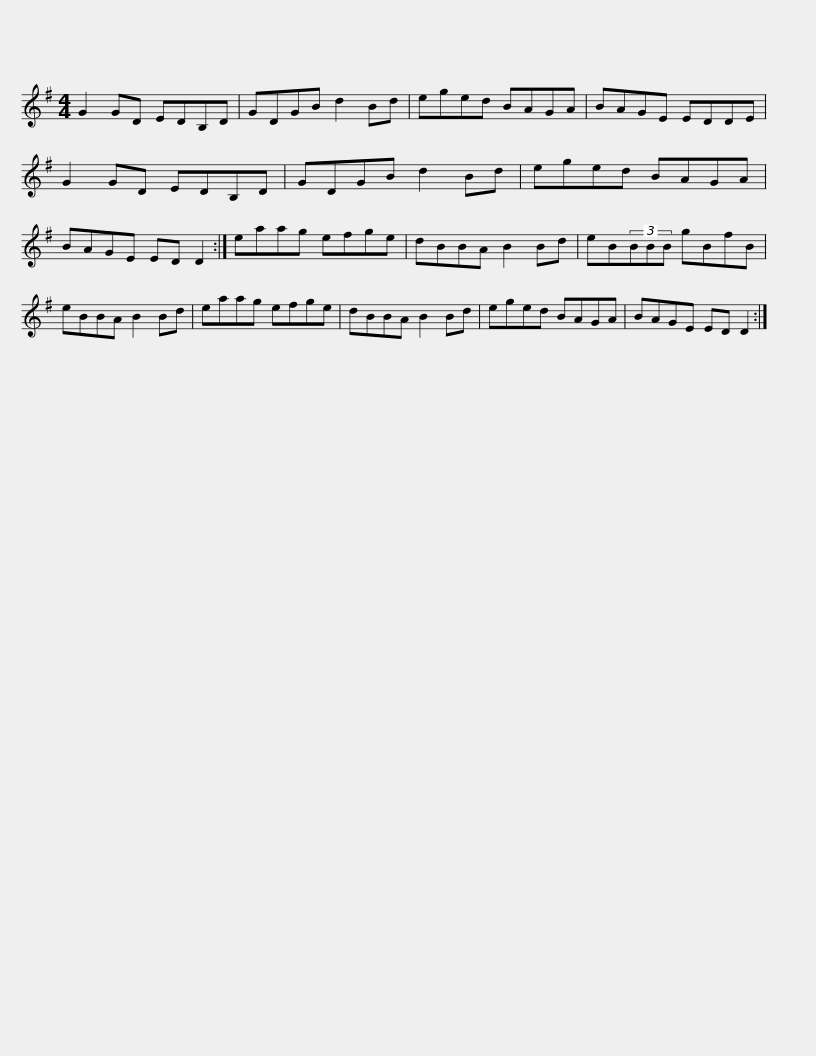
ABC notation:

X:1
L:1/8
M:4/4
I:linebreak $
K:G
V:1 treble
V:1
 G2 GD EDB,D | GDGB d2 Bd | eged BAGA | BAGE EDDE | G2 GD EDB,D | %5
 GDGB d2 Bd |$ eged BAGA | BAGE ED D2 :| eaag efge | dBBA B2 Bd | %10
 eB(3BBB gBfB |$ eBBA B2 Bd | eaag efge | dBBA B2 Bd | eged BAGA | %15
 BAGE ED D2 :| %16
